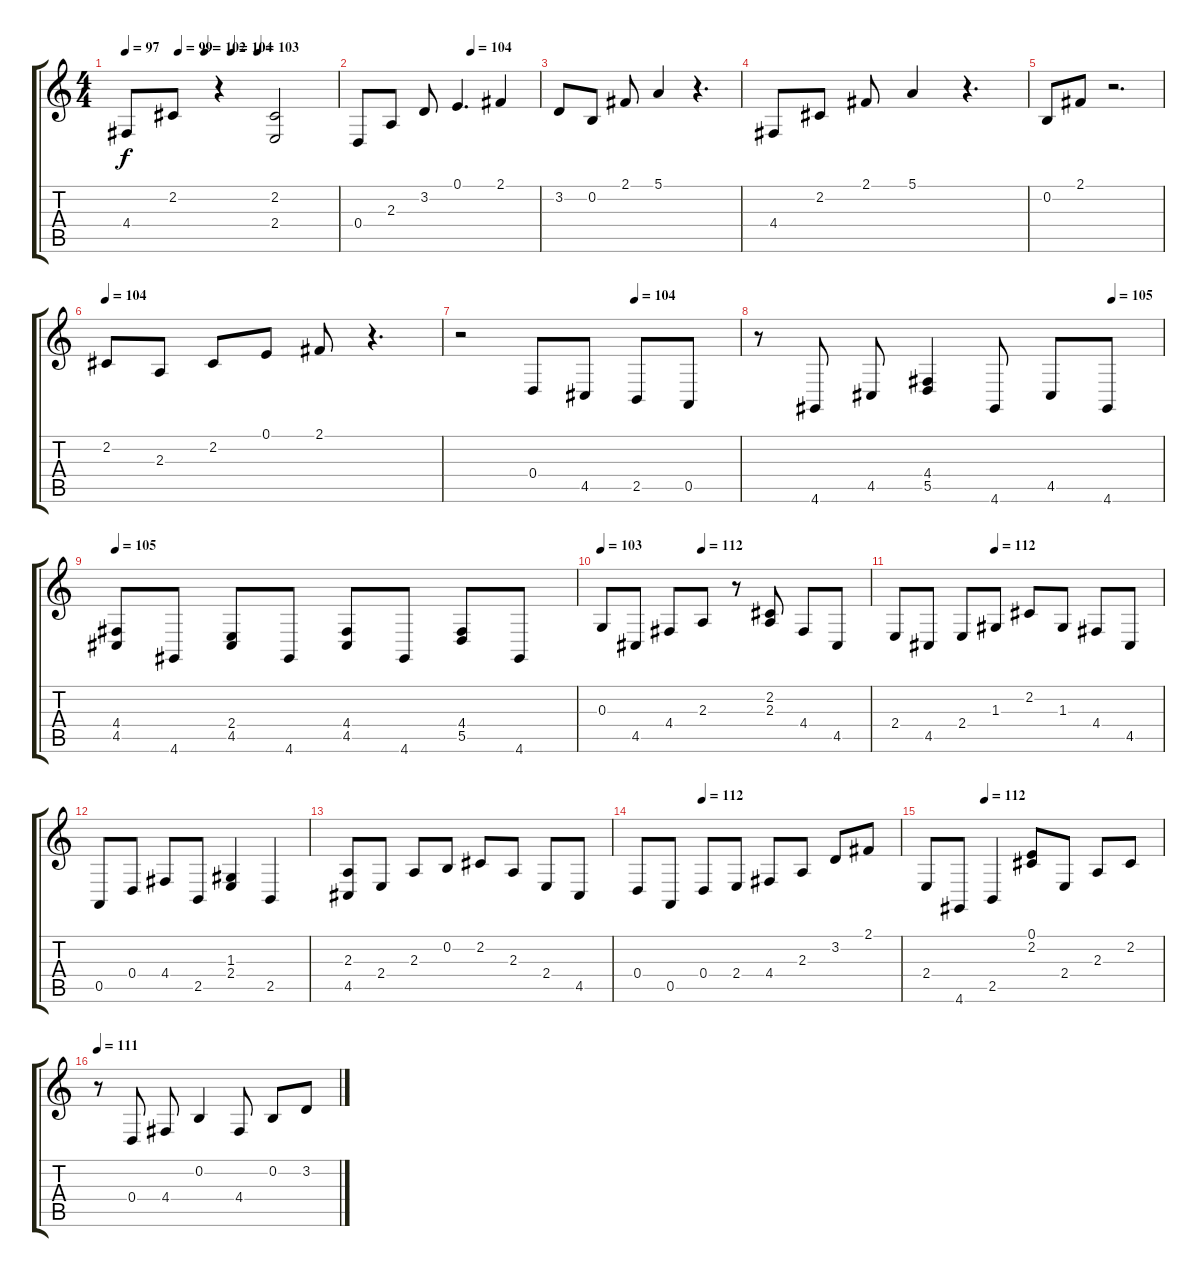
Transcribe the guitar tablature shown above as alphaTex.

\track "" {instrument acousticgrandpiano}
\staff {score tabs}
\tuning (E4 B3 G3 D3 A2 E2) {hide}
\ts (4 4)
\tempo 97
\tempo (99 0.25)
\tempo (102 0.375)
\tempo (104 0.5)
\tempo (103 0.625)
\clef g2
\ks c
4.4.8{dy f} 2.2.8 r.4 (2.2 2.4).2 |
\tempo (104 0.625)
0.4.8 2.3.8 3.2.8 0.1.4{d} 2.1.4 |
3.2.8 0.2.8 2.1.8 5.1.4 r.4{d} |
4.4.8 2.2.8 2.1.8 5.1.4 r.4{d} |
0.2.8 2.1.8 r.2{d} |
\tempo 104
2.2.8 2.3.8 2.2.8 0.1.8 2.1.8 r.4{d} |
\tempo (104 0.625)
r.2 0.4.8 4.5.8 2.5.8 0.5.8 |
\tempo (105 0.875)
r.8 4.6.8 4.5.8 (4.4 5.5).4 4.6.8 4.5.8 4.6.8 |
\tempo 105
(4.4 4.5).8 4.6.8 (2.4 4.5).8 4.6.8 (4.4 4.5).8 4.6.8 (4.4 5.5).8 4.6.8 |
\tempo 103
\tempo (112 0.375)
0.3.8 4.5.8 4.4.8 2.3.8 r.8 (2.2 2.3).8 4.4.8 4.5.8 |
\tempo (112 0.375)
2.4.8 4.5.8 2.4.8 1.3.8 2.2.8 1.3.8 4.4.8 4.5.8 |
0.5.8 0.4.8 4.4.8 2.5.8 (1.3 2.4).4 2.5.4 |
(2.3 4.5).8 2.4.8 2.3.8 0.2.8 2.2.8 2.3.8 2.4.8 4.5.8 |
\tempo (112 0.25)
0.4.8 0.5.8 0.4.8 2.4.8 4.4.8 2.3.8 3.2.8 2.1.8 |
\tempo (112 0.25)
2.4.8 4.6.8 2.5.4 (0.1 2.2).8 2.4.8 2.3.8 2.2.8 |
\tempo 111
r.8 0.4.8 4.4.8 0.2.4 4.4.8 0.2.8 3.2.8
